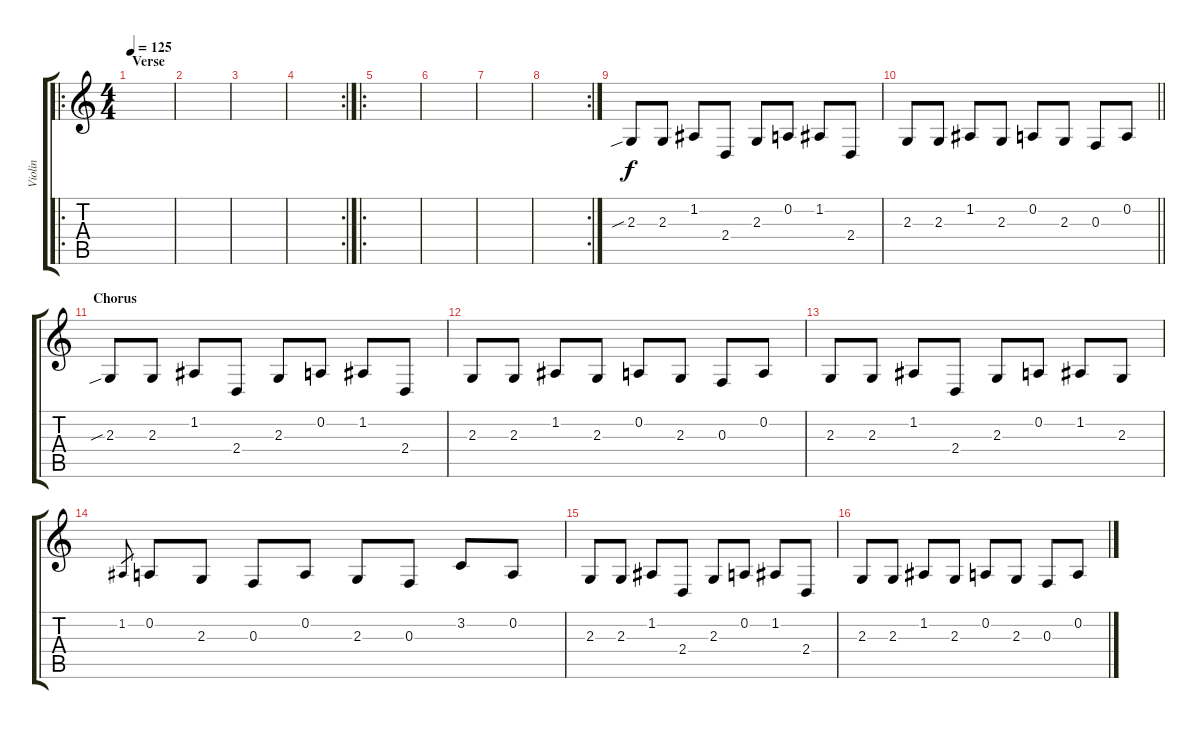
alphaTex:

\track ("Violin" "Violin") {instrument violin}
\staff {score tabs}
\tuning (D4 A3 F3 C3 G2 D2) {hide}
\ro
\ts (4 4)
\section ("" "Verse")
\tempo 125
\clef g2
\ks c
|
|
|
\rc 2
|
\ro
|
|
|
\rc 2
|
2.3{sib}.8 2.3.8 1.2.8 2.4.8 2.3.8 0.2.8 1.2.8 2.4.8 |
\barLineRight lightlight
2.3.8 2.3.8 1.2.8 2.3.8 0.2.8 2.3.8 0.3.8 0.2.8 |
\section ("" "Chorus")
2.3{sib}.8 2.3.8 1.2.8 2.4.8 2.3.8 0.2.8 1.2.8 2.4.8 |
2.3.8 2.3.8 1.2.8 2.3.8 0.2.8 2.3.8 0.3.8 0.2.8 |
2.3.8 2.3.8 1.2.8 2.4.8 2.3.8 0.2.8 1.2.8 2.3.8 |
1.2.8{gr} 0.2.8 2.3.8 0.3.8 0.2.8 2.3.8 0.3.8 3.2.8 0.2.8 |
2.3.8 2.3.8 1.2.8 2.4.8 2.3.8 0.2.8 1.2.8 2.4.8 |
2.3.8 2.3.8 1.2.8 2.3.8 0.2.8 2.3.8 0.3.8 0.2.8
